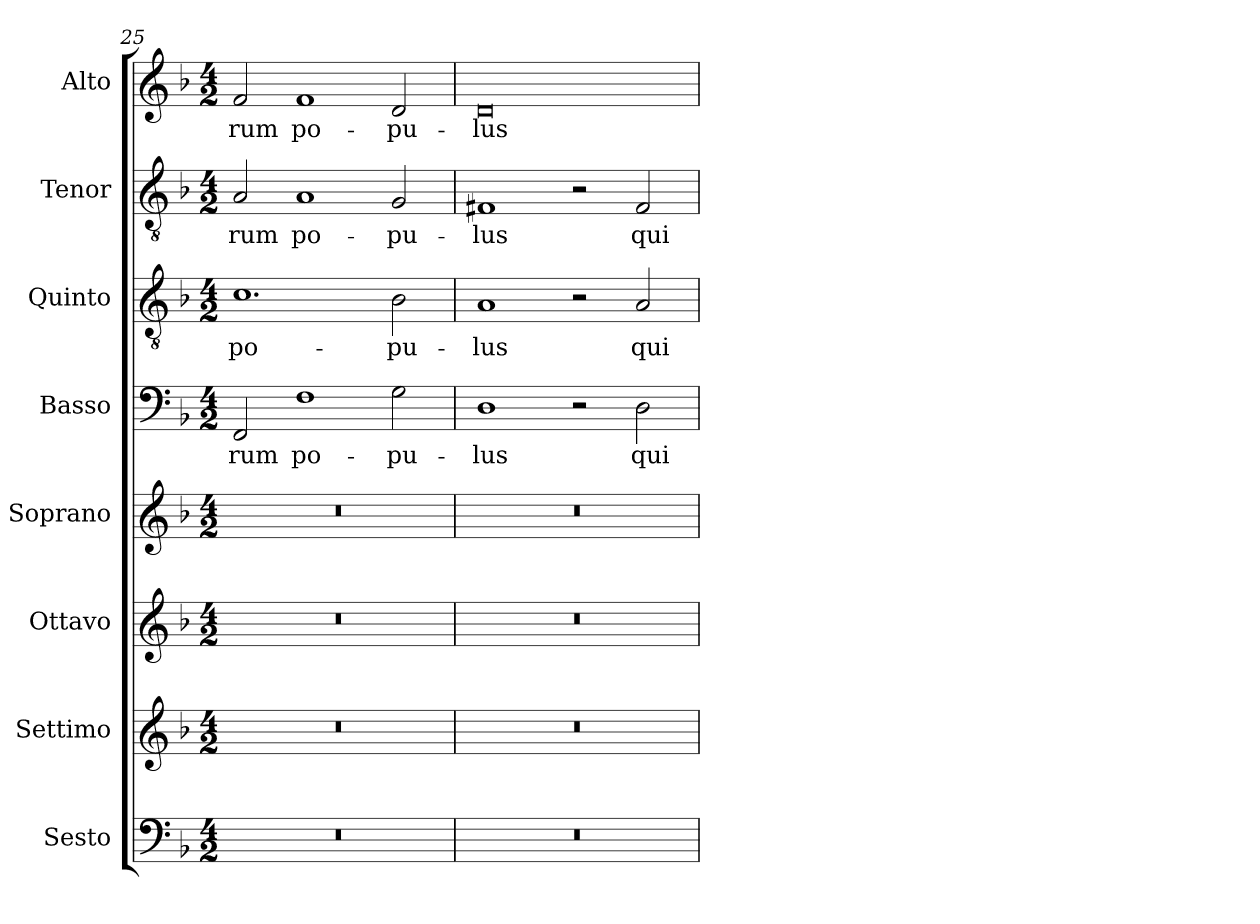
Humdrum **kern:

**kern	**kern	**kern	**kern	**kern	**text	**kern	**text	**kern	**text	**kern	**text
*part8	*part7	*part6	*part5	*part4	*part4	*part3	*part3	*part2	*part2	*part1	*part1
*staff8	*staff7	*staff6	*staff5	*staff4	*staff4	*staff3	*staff3	*staff2	*staff2	*staff1	*staff1
*I"Sesto	*I"Settimo	*I"Ottavo	*I"Soprano	*I"Basso	*	*I"Quinto	*	*I"Tenor	*	*I"Alto	*
*I'Ss.	*I'St.	*I'Ot.	*I'S.	*I'B.	*	*I'Q.	*	*I'T.	*	*I'A.	*
!!LO:PB:g=z
*clefF4	*clefG2	*clefG2	*clefG2	*clefF4	*	*clefGv2	*	*clefGv2	*	*clefG2	*
*	*	*	*	*	*	*ITrd7c12	*	*ITrd7c12	*	*	*
*k[b-]	*k[b-]	*k[b-]	*k[b-]	*k[b-]	*	*k[b-]	*	*k[b-]	*	*k[b-]	*
*F:	*F:	*F:	*F:	*F:	*	*F:	*	*F:	*	*F:	*
*M4/2	*M4/2	*M4/2	*M4/2	*M4/2	*	*M4/2	*	*M4/2	*	*M4/2	*
=25	=25	=25	=25	=25	=25	=25	=25	=25	=25	=25	=25
!LO:N:vis=1	!LO:N:vis=1	!LO:N:vis=1	!LO:N:vis=1	!	!	!	!	!	!	!	!
!	!	!	!	!	!LO:LY:b:color=#000000	!	!	!	!	!	!
!	!	!	!	!	!	!	!LO:LY:b:color=#000000	!	!	!	!
!	!	!	!	!	!	!	!	!	!LO:LY:b:color=#000000	!	!
!	!	!	!	!	!	!	!	!	!	!	!LO:LY:b:color=#000000
0r	0r	0r	0r	2FFi/	-rum	1.Ci	po-	2AAi/	-rum	2fi/	-rum
!	!	!	!	!	!LO:LY:b:color=#000000	!	!	!	!	!	!
!	!	!	!	!	!	!	!	!	!LO:LY:b:color=#000000	!	!
!	!	!	!	!	!	!	!	!	!	!	!LO:LY:b:color=#000000
.	.	.	.	1Fi	po-	.	.	1AAi	po-	1fi	po-
!	!	!	!	!	!LO:LY:b:color=#000000	!	!	!	!	!	!
!	!	!	!	!	!	!	!LO:LY:b:color=#000000	!	!	!	!
!	!	!	!	!	!	!	!	!	!LO:LY:b:color=#000000	!	!
!	!	!	!	!	!	!	!	!	!	!	!LO:LY:b:color=#000000
.	.	.	.	2Gi\	-pu-	2BB-i\	-pu-	2GGi/	-pu-	2di/	-pu-
=26	=26	=26	=26	=26	=26	=26	=26	=26	=26	=26	=26
!LO:N:vis=1	!LO:N:vis=1	!LO:N:vis=1	!LO:N:vis=1	!	!	!	!	!	!	!	!
!	!	!	!	!	!LO:LY:b:color=#000000	!	!	!	!	!	!
!	!	!	!	!	!	!	!LO:LY:b:color=#000000	!	!	!	!
!	!	!	!	!	!	!	!	!	!LO:LY:b:color=#000000	!	!
!	!	!	!	!	!	!	!	!	!	!	!LO:LY:b:color=#000000
0r	0r	0r	0r	1Di	-lus	1AAi	-lus	1FF#Xi	-lus	0di	-lus
.	.	.	.	2r	.	2r	.	2r	.	.	.
!	!	!	!	!	!LO:LY:b:color=#000000	!	!	!	!	!	!
!	!	!	!	!	!	!	!LO:LY:b:color=#000000	!	!	!	!
!	!	!	!	!	!	!	!	!	!LO:LY:b:color=#000000	!	!
.	.	.	.	2Di\	qui	2AAi/	qui	2FF#i/	qui	.	.
=	=	=	=	=	=	=	=	=	=	=	=
*-	*-	*-	*-	*-	*-	*-	*-	*-	*-	*-	*-
